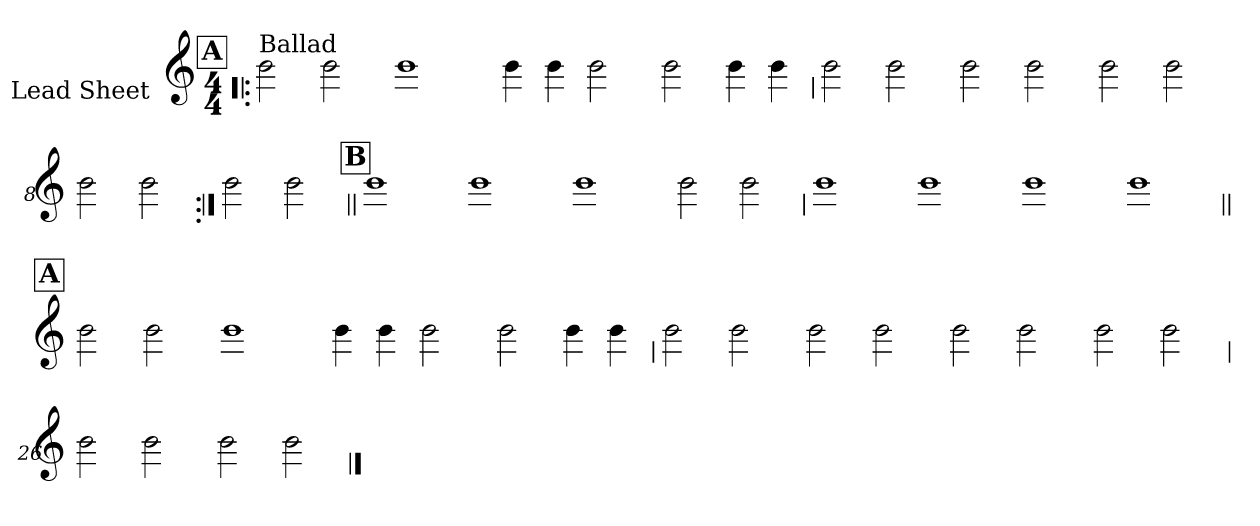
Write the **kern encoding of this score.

**kern
*part1
*staff1
*I"Lead Sheet
*stria0
*clefG2
*k[]
*C:
*M4/4
!!LO:REH:place=s1:a:t=A
=1!|:
!LO:TX:a:t=Ballad
2b
2b
=2-
1b
=3-
4b
4b
2b
=4-
2b
4b
4b
!!LO:LB:g=z
=5
2b
2b
=6-
2b
2b
=7-
2b
2b
=8-
2b
2b
!!LO:LB:g=z
=9:|!
2b
2b
!!LO:LB:g=z
!!LO:REH:place=s1:a:t=B
=10||
1b
=11-
1b
=12-
1b
=13-
2b
2b
!!LO:LB:g=z
=14
1b
=15-
1b
=16-
1b
=17-
1b
!!LO:LB:g=z
!!LO:REH:place=s1:a:t=A
=18||
2b
2b
=19-
1b
=20-
4b
4b
2b
=21-
2b
4b
4b
!!LO:LB:g=z
=22
2b
2b
=23-
2b
2b
=24-
2b
2b
=25-
2b
2b
!!LO:LB:g=z
=26
2b
2b
=27-
2b
2b
==
*-
